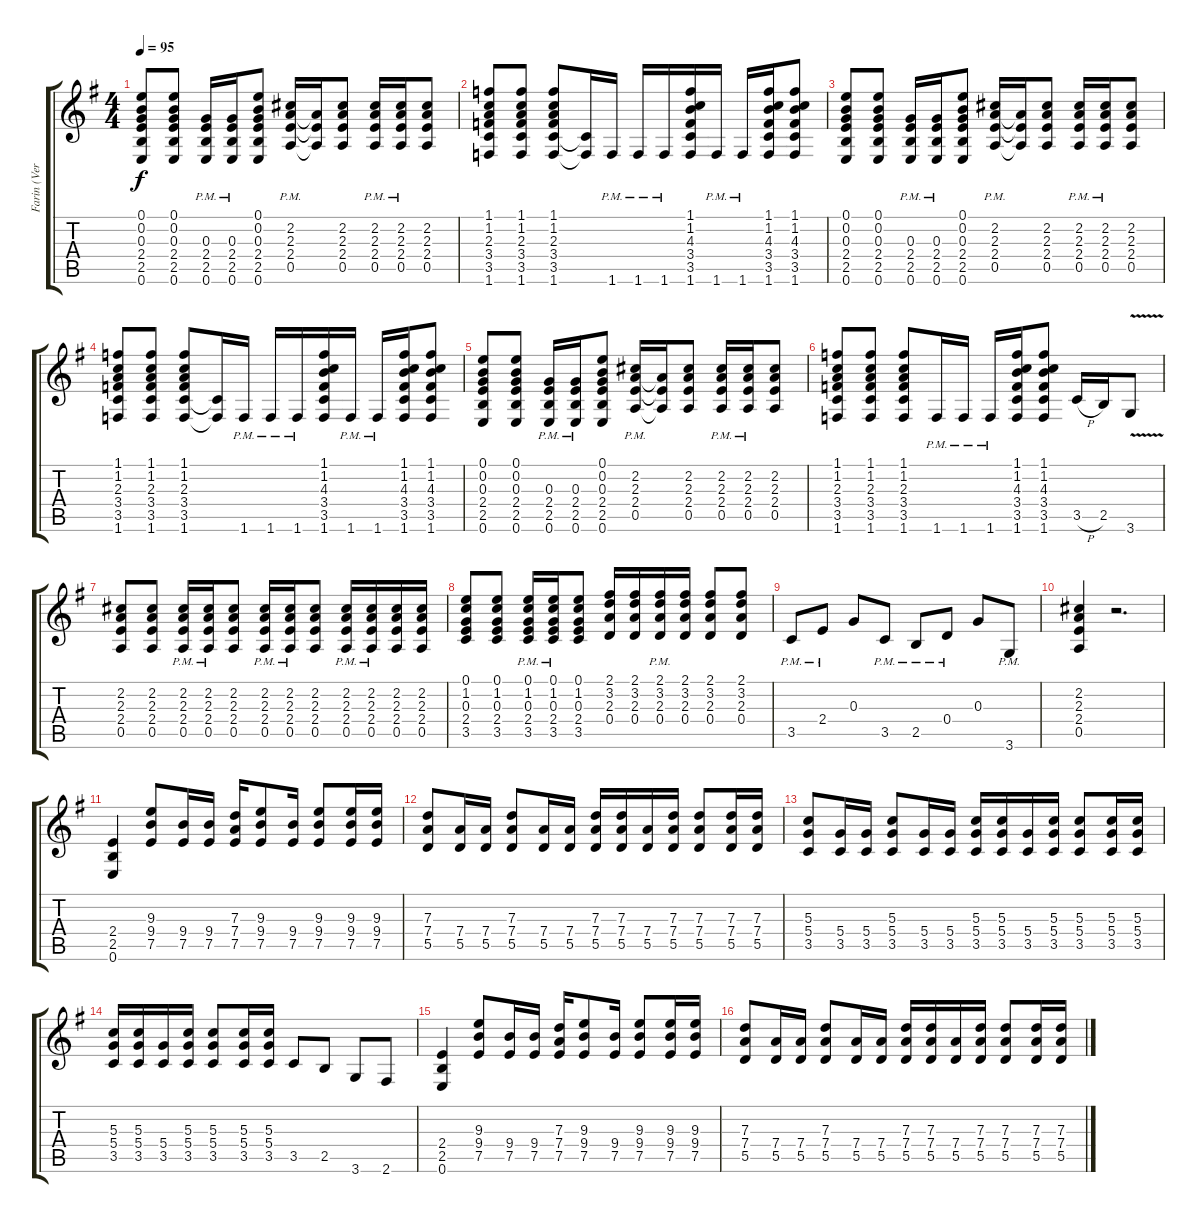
\track ("Farin (Verzerrt) Rythm " "Farin (Ver") {instrument overdrivenguitar}
\staff {score tabs}
\tuning (E4 B3 G3 D3 A2 E2) {hide}
\ts (4 4)
\tempo 95
\clef g2
\ks g
(0.1 0.2 0.3 2.4 2.5 0.6).8{dy f} (0.1 0.2 0.3 2.4 2.5 0.6).8 (0.3 2.4 2.5{pm} 0.6{pm}).16 (0.3 2.4 2.5{pm} 0.6{pm}).16 (0.1 0.2 0.3 2.4 2.5 0.6).8 (2.2 2.3 2.4{pm} 0.5{pm}).16 (2.3{t} 2.4{t} 0.5{t}).16 (2.2 2.3 2.4 0.5).8 (2.2 2.3 2.4{pm} 0.5{pm}).16 (2.2 2.3 2.4{pm} 0.5{pm}).16 (2.2 2.3 2.4 0.5).8 |
(1.1 1.2 2.3 3.4 3.5 1.6).8 (1.1 1.2 2.3 3.4 3.5 1.6).8 (1.1 1.2 2.3 3.4 3.5 1.6).8 (3.5{t} 1.6{t}).16 1.6{pm}.16 1.6{pm}.16 1.6{pm}.16 (1.1 1.2 4.3 3.4 3.5 1.6).16 1.6{pm}.16 1.6{pm}.16 (1.1 1.2 4.3 3.4 3.5 1.6).16 (1.1 1.2 4.3 3.4 3.5 1.6).8 |
(0.1 0.2 0.3 2.4 2.5 0.6).8 (0.1 0.2 0.3 2.4 2.5 0.6).8 (0.3 2.4 2.5{pm} 0.6{pm}).16 (0.3 2.4 2.5{pm} 0.6{pm}).16 (0.1 0.2 0.3 2.4 2.5 0.6).8 (2.2 2.3 2.4{pm} 0.5{pm}).16 (2.3{t} 2.4{t} 0.5{t}).16 (2.2 2.3 2.4 0.5).8 (2.2 2.3 2.4{pm} 0.5{pm}).16 (2.2 2.3 2.4{pm} 0.5{pm}).16 (2.2 2.3 2.4 0.5).8 |
(1.1 1.2 2.3 3.4 3.5 1.6).8 (1.1 1.2 2.3 3.4 3.5 1.6).8 (1.1 1.2 2.3 3.4 3.5 1.6).8 (3.5{t} 1.6{t}).16 1.6{pm}.16 1.6{pm}.16 1.6{pm}.16 (1.1 1.2 4.3 3.4 3.5 1.6).16 1.6{pm}.16 1.6{pm}.16 (1.1 1.2 4.3 3.4 3.5 1.6).16 (1.1 1.2 4.3 3.4 3.5 1.6).8 |
(0.1 0.2 0.3 2.4 2.5 0.6).8 (0.1 0.2 0.3 2.4 2.5 0.6).8 (0.3 2.4 2.5{pm} 0.6{pm}).16 (0.3 2.4 2.5{pm} 0.6{pm}).16 (0.1 0.2 0.3 2.4 2.5 0.6).8 (2.2 2.3 2.4{pm} 0.5{pm}).16 (2.3{t} 2.4{t} 0.5{t}).16 (2.2 2.3 2.4 0.5).8 (2.2 2.3 2.4{pm} 0.5{pm}).16 (2.2 2.3 2.4{pm} 0.5{pm}).16 (2.2 2.3 2.4 0.5).8 |
(1.1 1.2 2.3 3.4 3.5 1.6).8 (1.1 1.2 2.3 3.4 3.5 1.6).8 (1.1 1.2 2.3 3.4 3.5 1.6).8 1.6{pm}.16 1.6{pm}.16 1.6{pm}.16 (1.1 1.2 4.3 3.4 3.5 1.6).16 (1.1 1.2 4.3 3.4 3.5 1.6).8 3.5{h}.16 2.5.16 3.6{v}.8 |
(2.2 2.3 2.4 0.5).8 (2.2 2.3 2.4 0.5).8 (2.2{pm} 2.3{pm} 2.4{pm} 0.5).16 (2.2{pm} 2.3{pm} 2.4{pm} 0.5).16 (2.2 2.3 2.4 0.5).8 (2.2{pm} 2.3{pm} 2.4{pm} 0.5).16 (2.2{pm} 2.3{pm} 2.4{pm} 0.5).16 (2.2 2.3 2.4 0.5).8 (2.2{pm} 2.3{pm} 2.4{pm} 0.5).16 (2.2{pm} 2.3{pm} 2.4{pm} 0.5).16 (2.2 2.3 2.4 0.5).16 (2.2 2.3 2.4 0.5).16 |
(0.1 1.2 0.3 2.4 3.5).8 (0.1 1.2 0.3 2.4 3.5).8 (0.1{pm} 1.2{pm} 0.3{pm} 2.4{pm} 3.5{pm}).16 (0.1{pm} 1.2{pm} 0.3{pm} 2.4{pm} 3.5{pm}).16 (0.1 1.2 0.3 2.4 3.5).8 (2.1 3.2 2.3 0.4).16 (2.1 3.2 2.3 0.4).16 (2.1{pm} 3.2{pm} 2.3{pm} 0.4{pm}).16 (2.1 3.2 2.3 0.4).16 (2.1 3.2 2.3 0.4).8 (2.1 3.2 2.3 0.4).8 |
3.5{pm}.8 2.4{pm}.8 0.3.8 3.5{pm}.8 2.5{pm}.8 0.4{pm}.8 0.3.8 3.6{pm}.8 |
(2.2 2.3 2.4 0.5).4 r.2{d} |
(2.4 2.5 0.6).4 (9.3 9.4 7.5).8 (9.4 7.5).16 (9.4 7.5).16 (7.3 7.4 7.5).16 (9.3 9.4 7.5).8 (9.4 7.5).16 (9.3 9.4 7.5).8 (9.3 9.4 7.5).16 (9.3 9.4 7.5).16 |
(7.3 7.4 5.5).8 (7.4 5.5).16 (7.4 5.5).16 (7.3 7.4 5.5).8 (7.4 5.5).16 (7.4 5.5).16 (7.3 7.4 5.5).16 (7.3 7.4 5.5).16 (7.4 5.5).16 (7.3 7.4 5.5).16 (7.3 7.4 5.5).8 (7.3 7.4 5.5).16 (7.3 7.4 5.5).16 |
(5.3 5.4 3.5).8 (5.4 3.5).16 (5.4 3.5).16 (5.3 5.4 3.5).8 (5.4 3.5).16 (5.4 3.5).16 (5.3 5.4 3.5).16 (5.3 5.4 3.5).16 (5.4 3.5).16 (5.3 5.4 3.5).16 (5.3 5.4 3.5).8 (5.3 5.4 3.5).16 (5.3 5.4 3.5).16 |
(5.3 5.4 3.5).16 (5.3 5.4 3.5).16 (5.4 3.5).16 (5.3 5.4 3.5).16 (5.3 5.4 3.5).8 (5.3 5.4 3.5).16 (5.3 5.4 3.5).16 3.5.8 2.5.8 3.6.8 2.6.8 |
(2.4 2.5 0.6).4 (9.3 9.4 7.5).8 (9.4 7.5).16 (9.4 7.5).16 (7.3 7.4 7.5).16 (9.3 9.4 7.5).8 (9.4 7.5).16 (9.3 9.4 7.5).8 (9.3 9.4 7.5).16 (9.3 9.4 7.5).16 |
(7.3 7.4 5.5).8 (7.4 5.5).16 (7.4 5.5).16 (7.3 7.4 5.5).8 (7.4 5.5).16 (7.4 5.5).16 (7.3 7.4 5.5).16 (7.3 7.4 5.5).16 (7.4 5.5).16 (7.3 7.4 5.5).16 (7.3 7.4 5.5).8 (7.3 7.4 5.5).16 (7.3 7.4 5.5).16
